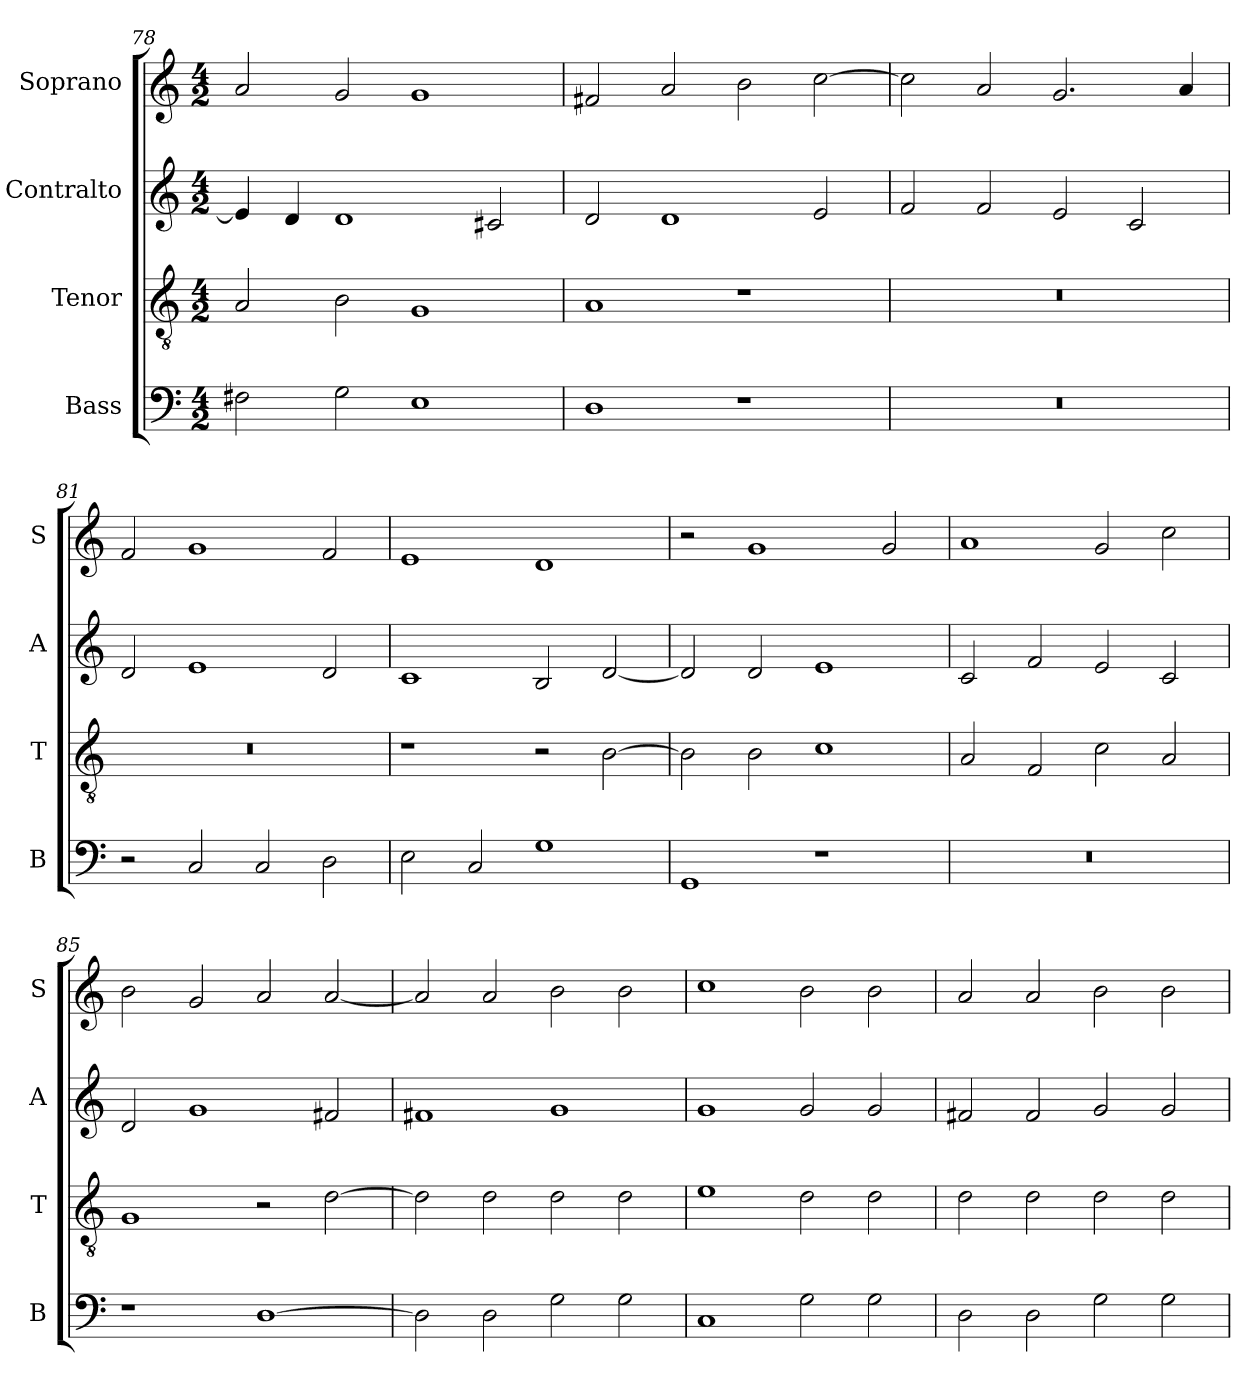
**kern	**kern	**kern	**kern
*part4	*part3	*part2	*part1
*staff4	*staff3	*staff2	*staff1
*I"Bass	*I"Tenor	*I"Contralto	*I"Soprano
*I'B	*I'T	*I'A	*I'S
*clefF4	*clefGv2	*clefG2	*clefG2
*k[]	*k[]	*k[]	*k[]
*G:mix	*G:mix	*G:mix	*G:mix
*M4/2	*M4/2	*M4/2	*M4/2
=78	=78	=78	=78
2F#X	2A	4e]	2a
.	.	4d	.
2G	2B	1d	2g
1E	1G	.	1g
.	.	2c#X	.
=79	=79	=79	=79
1D	1A	2d	2f#X
.	.	1d	2a
1r	1r	.	2b
.	.	2e	[2cc
=80	=80	=80	=80
0r	0r	2f	2cc]
.	.	2f	2a
.	.	2e	2.g
.	.	2c	.
.	.	.	4a
=81	=81	=81	=81
2r	0r	2d	2f
2C	.	1e	1g
2C	.	.	.
2D	.	2d	2f
=82	=82	=82	=82
2E	1r	1c	1e
2C	.	.	.
1G	2r	2B	1d
.	[2B	[2d	.
=83	=83	=83	=83
1GG	2B]	2d]	2r
.	2B	2d	1g
1r	1c	1e	.
.	.	.	2g
=84	=84	=84	=84
0r	2A	2c	1a
.	2F	2f	.
.	2c	2e	2g
.	2A	2c	2cc
=85	=85	=85	=85
1r	1G	2d	2b
.	.	1g	2g
[1D	2r	.	2a
.	[2d	2f#X	[2a
=86	=86	=86	=86
2D]	2d]	1f#X	2a]
2D	2d	.	2a
2G	2d	1g	2b
2G	2d	.	2b
=87	=87	=87	=87
1C	1e	1g	1cc
2G	2d	2g	2b
2G	2d	2g	2b
=88	=88	=88	=88
2D	2d	2f#X	2a
2D	2d	2f#	2a
2G	2d	2g	2b
2G	2d	2g	2b
=	=	=	=
*-	*-	*-	*-
